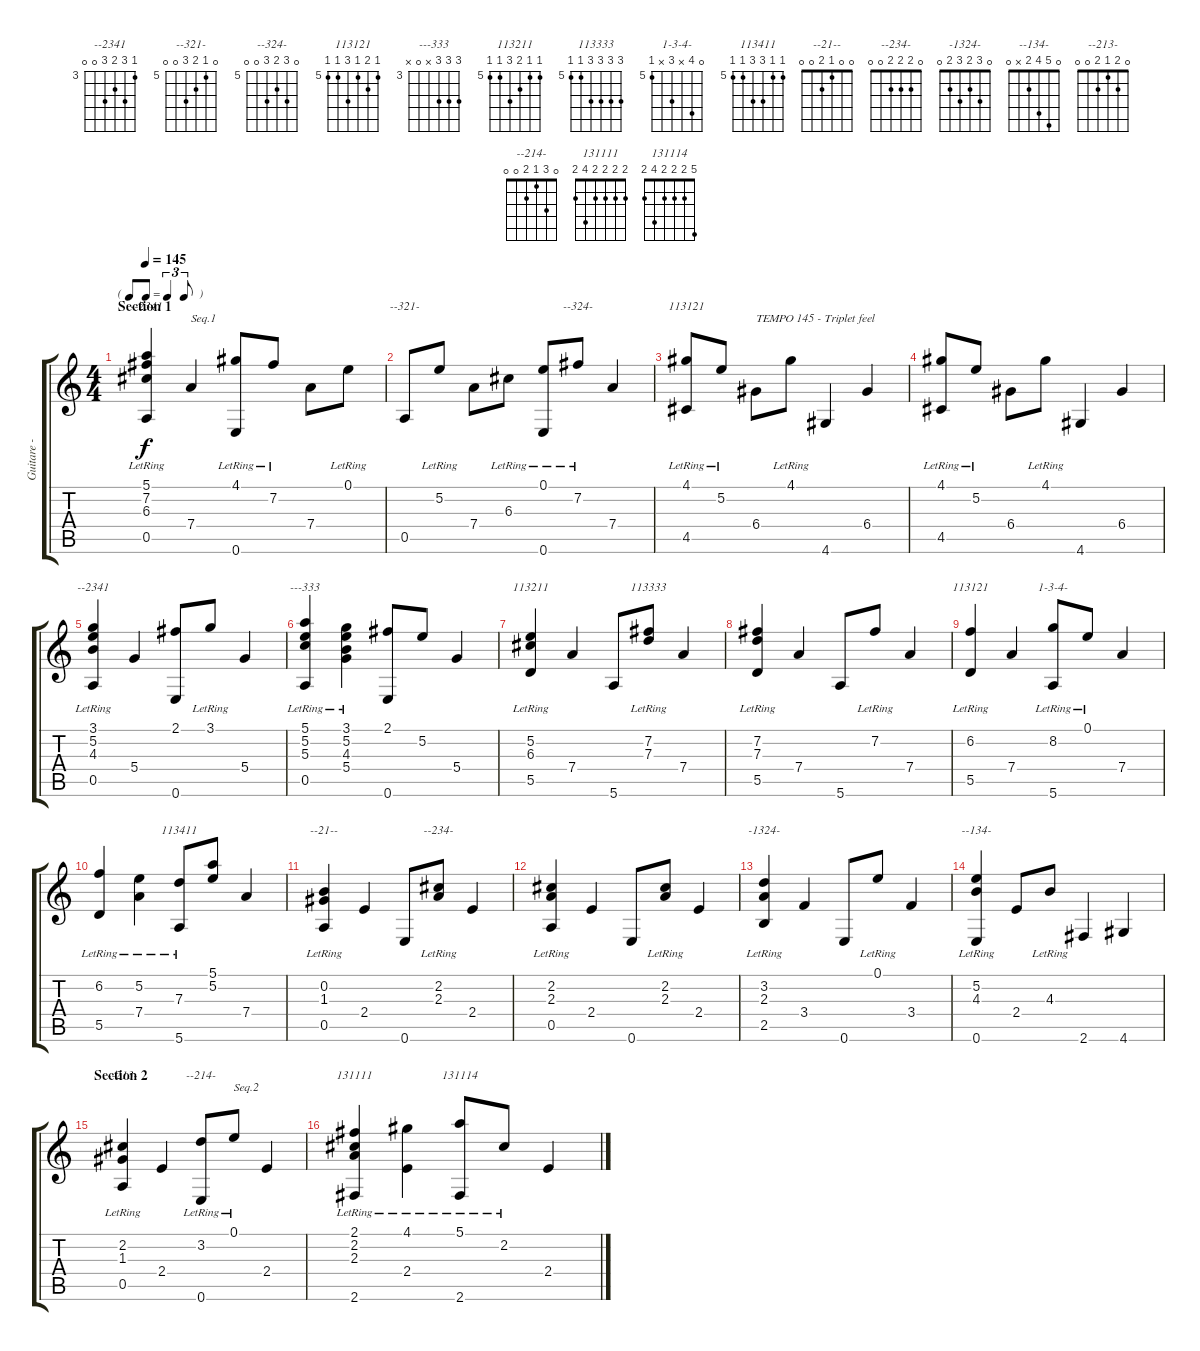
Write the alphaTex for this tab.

\track ("Guitare - Mars 1979" "Guitare - ") {instrument acousticguitarnylon}
\staff {score tabs}
\tuning (E4 B3 G3 D3 A2 E2) {hide}
\chord ("--2341" 5 7 6 7 0 0) {firstfret 5}
\chord ("--321-" 0 5 6 7 0 0) {firstfret 5}
\chord ("--324-" 0 7 6 7 0 0) {firstfret 5}
\chord ("113121" 4 5 4 6 4 4) {firstfret 4}
\chord ("--2341" 3 5 4 5 0 0) {firstfret 3}
\chord ("---333" 5 5 5 x 0 x) {firstfret 3}
\chord ("113211" 5 5 6 7 5 5) {firstfret 5}
\chord ("113333" 7 7 7 7 5 5) {firstfret 5}
\chord ("113121" 5 6 5 7 5 5) {firstfret 5}
\chord ("1-3-4-" 0 8 x 7 x 5) {firstfret 5}
\chord ("113411" 5 5 7 7 5 5) {firstfret 5}
\chord ("--21--" 0 0 1 2 0 0)
\chord ("--234-" 0 2 2 2 0 0)
\chord ("-1324-" 0 3 2 3 2 0)
\chord ("--134-" 0 5 4 2 x 0)
\chord ("--213-" 0 2 1 2 0 0)
\chord ("--214-" 0 3 1 2 0 0)
\chord ("131111" 2 2 2 2 4 2)
\chord ("131114" 5 2 2 2 4 2)
\ts (4 4)
\tf triplet8th
\section ("" "Section 1")
\tempo 145
\clef g2
\ks c
(5.1{lr} 7.2{lr} 6.3{lr} 0.5).4{ch "--2341" dy f instrument acousticguitarnylon} 7.4.4{txt "Seq.1"} (4.1{lr} 0.6).8 7.2{lr}.8 7.4.8 0.1{lr}.8 |
0.5.8{ch "--321-"} 5.2{lr}.8 7.4.8 6.3{lr}.8 (0.1{lr} 0.6).8 7.2{lr}.8{ch "--324-"} 7.4.4 |
(4.1{lr} 4.5).8{ch "113121"} 5.2{lr}.8 6.4.8{txt "TEMPO 145 - Triplet feel"} 4.1{lr}.8 4.6.4 6.4.4 |
(4.1{lr} 4.5).8 5.2{lr}.8 6.4.8 4.1{lr}.8 4.6.4 6.4.4 |
(3.1{lr} 5.2{lr} 4.3{lr} 0.5).4{ch "--2341"} 5.4.4 (2.1 0.6).8 3.1{lr}.8 5.4.4 |
(5.1{lr} 5.2{lr} 5.3{lr} 0.5).4{ch "---333"} (3.1{lr} 5.2{lr} 4.3{lr} 5.4).4 (2.1 0.6).8 5.2.8 5.4.4 |
(5.2{lr} 6.3{lr} 5.5).4{ch "113211"} 7.4.4 5.6.8 (7.2{lr} 7.3{lr}).8{ch "113333"} 7.4.4 |
(7.2{lr} 7.3{lr} 5.5).4 7.4.4 5.6.8 7.2{lr}.8 7.4.4 |
(6.2{lr} 5.5).4{ch "113121"} 7.4.4 (8.2{lr} 5.6).8{ch "1-3-4-"} 0.1{lr}.8 7.4.4 |
(6.2{lr} 5.5).4 (5.2{lr} 7.4).4 (7.3{lr} 5.6).8{ch "113411"} (5.1 5.2).8 7.4.4 |
(0.2{lr} 1.3{lr} 0.5).4{ch "--21--"} 2.4.4 0.6.8 (2.2{lr} 2.3{lr}).8{ch "--234-"} 2.4.4 |
(2.2{lr} 2.3{lr} 0.5).4 2.4.4 0.6.8 (2.2{lr} 2.3{lr}).8 2.4.4 |
(3.2{lr} 2.3{lr} 2.5).4{ch "-1324-"} 3.4.4 0.6.8 0.1{lr}.8 3.4.4 |
(5.2{lr} 4.3{lr} 0.6).4{ch "--134-"} 2.4.8 4.3{lr}.8 2.6.4 4.6.4 |
\section ("" "Section 2")
(2.2{lr} 1.3{lr} 0.5).4{ch "--213-"} 2.4.4 (3.2{lr} 0.6).8{ch "--214-"} 0.1{lr}.8{txt "Seq.2"} 2.4.4 |
(2.1{lr} 2.2{lr} 2.3{lr} 2.6).4{ch "131111"} (4.1{lr} 2.4).4 (5.1{lr} 2.6).8{ch "131114"} 2.2{lr}.8 2.4.4
